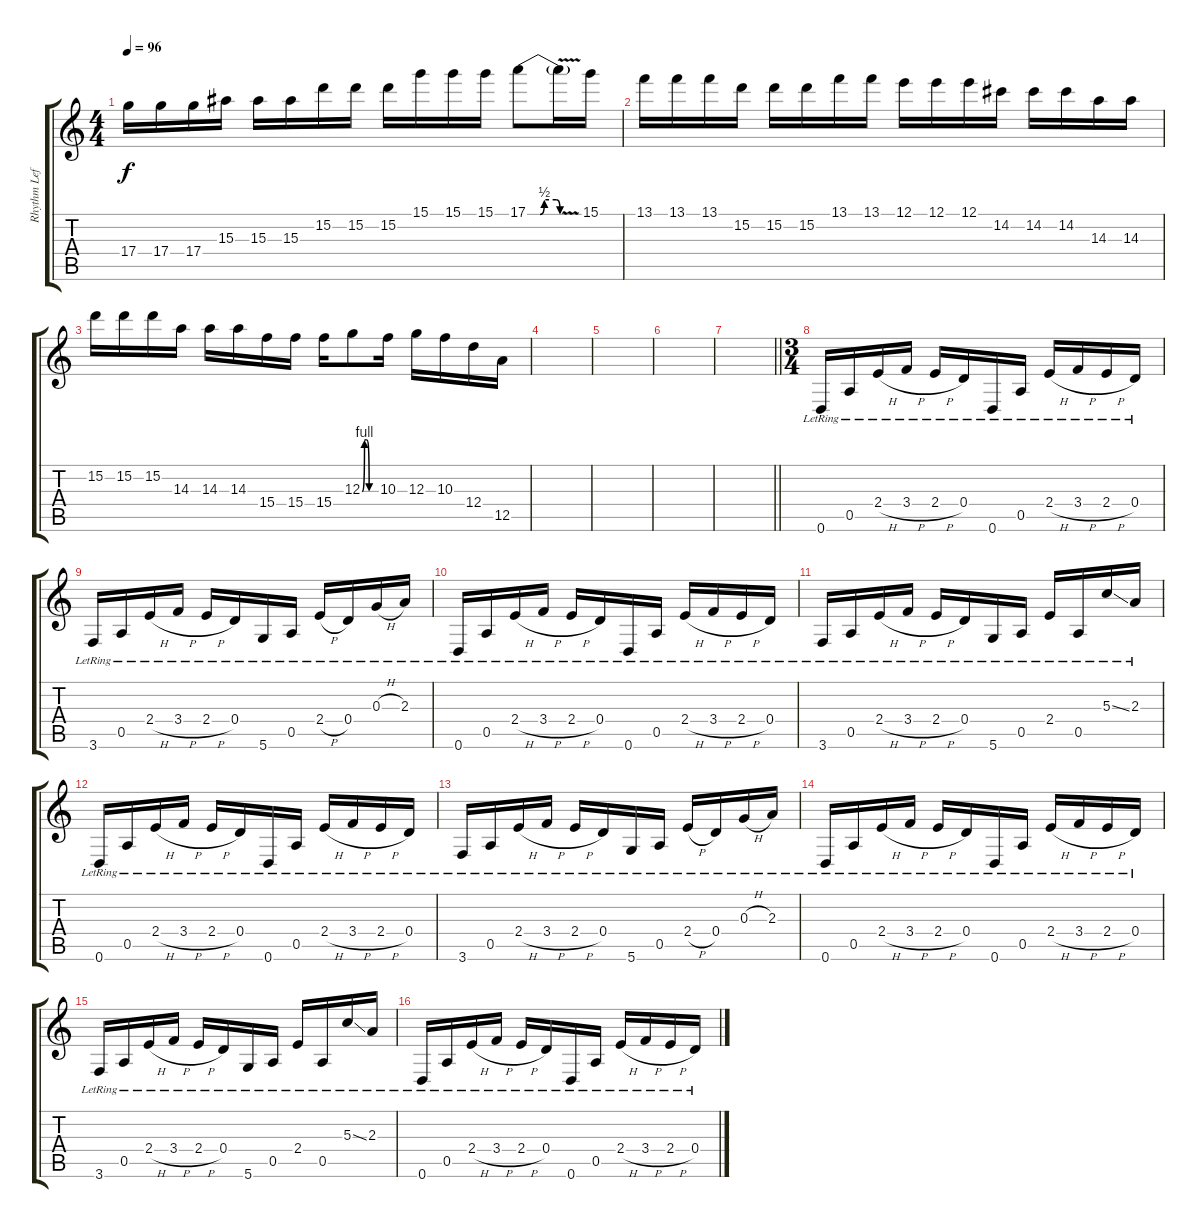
\track ("Rhythm Left" "Rhythm Lef") {instrument distortionguitar}
\staff {score tabs}
\tuning (E4 B3 G3 D3 A2 D2) {hide}
\ts (4 4)
\tempo 96
\clef g2
\ks c
17.4.16{dy f} 17.4.16 17.4.16 15.3.16 15.3.16 15.3.16 15.2.16 15.2.16 15.2.16 15.1.16 15.1.16 15.1.16 17.1{be (custom 0 0 23 0 31 2 53 2 60 0)}.8 17.1{v t}.16 15.1.16 |
13.1.16 13.1.16 13.1.16 15.2.16 15.2.16 15.2.16 13.1.16 13.1.16 12.1.16 12.1.16 12.1.16 14.2.16 14.2.16 14.2.16 14.3.16 14.3.16 |
15.2.16 15.2.16 15.2.16 14.3.16 14.3.16 14.3.16 15.4.16 15.4.16 15.4.16 12.3{be (custom 0 0 10 4 20 4 30 0 60 0)}.8 10.3.16 12.3.16 10.3.16 12.4.16 12.5.16 |
|
|
|
\barLineRight lightlight
|
\ts (3 4)
0.6{lr}.16{volume 14 instrument electricguitarjazz} 0.5{lr}.16 2.4{h lr}.16 3.4{h lr}.16 2.4{h lr}.16 0.4{lr}.16 0.6{lr}.16 0.5{lr}.16 2.4{h lr}.16 3.4{h lr}.16 2.4{h lr}.16 0.4{lr}.16 |
3.6{lr}.16 0.5{lr}.16 2.4{h lr}.16 3.4{h lr}.16 2.4{h lr}.16 0.4{lr}.16 5.6{lr}.16 0.5{lr}.16 2.4{h lr}.16 0.4{lr}.16 0.3{h lr}.16 2.3{lr}.16 |
0.6{lr}.16 0.5{lr}.16 2.4{h lr}.16 3.4{h lr}.16 2.4{h lr}.16 0.4{lr}.16 0.6{lr}.16 0.5{lr}.16 2.4{h lr}.16 3.4{h lr}.16 2.4{h lr}.16 0.4{lr}.16 |
3.6{lr}.16 0.5{lr}.16 2.4{h lr}.16 3.4{h lr}.16 2.4{h lr}.16 0.4{lr}.16 5.6{lr}.16 0.5{lr}.16 2.4{lr}.16 0.5{lr}.16 5.3{ss lr}.16 2.3{lr}.16 |
0.6{lr}.16 0.5{lr}.16 2.4{h lr}.16 3.4{h lr}.16 2.4{h lr}.16 0.4{lr}.16 0.6{lr}.16 0.5{lr}.16 2.4{h lr}.16 3.4{h lr}.16 2.4{h lr}.16 0.4{lr}.16 |
3.6{lr}.16 0.5{lr}.16 2.4{h lr}.16 3.4{h lr}.16 2.4{h lr}.16 0.4{lr}.16 5.6{lr}.16 0.5{lr}.16 2.4{h lr}.16 0.4{lr}.16 0.3{h lr}.16 2.3{lr}.16 |
0.6{lr}.16 0.5{lr}.16 2.4{h lr}.16 3.4{h lr}.16 2.4{h lr}.16 0.4{lr}.16 0.6{lr}.16 0.5{lr}.16 2.4{h lr}.16 3.4{h lr}.16 2.4{h lr}.16 0.4{lr}.16 |
3.6{lr}.16 0.5{lr}.16 2.4{h lr}.16 3.4{h lr}.16 2.4{h lr}.16 0.4{lr}.16 5.6{lr}.16 0.5{lr}.16 2.4{lr}.16 0.5{lr}.16 5.3{ss lr}.16 2.3{lr}.16 |
0.6{lr}.16 0.5{lr}.16 2.4{h lr}.16 3.4{h lr}.16 2.4{h lr}.16 0.4{lr}.16 0.6{lr}.16 0.5{lr}.16 2.4{h lr}.16 3.4{h lr}.16 2.4{h lr}.16 0.4{lr}.16
